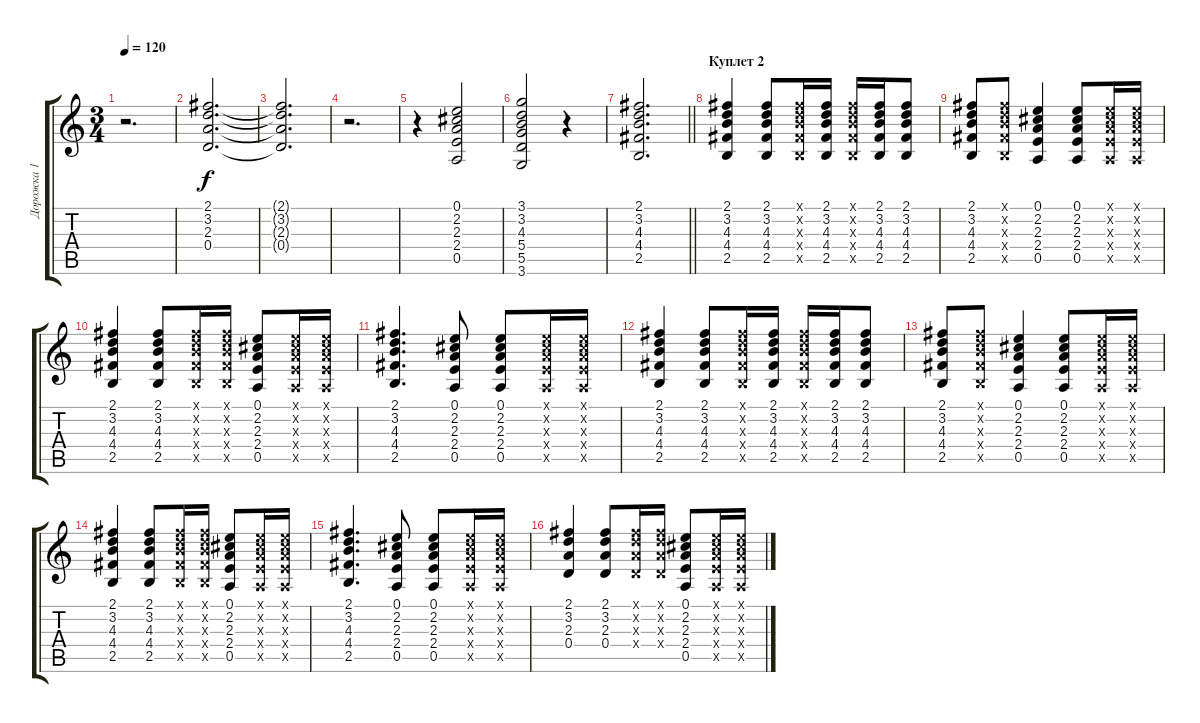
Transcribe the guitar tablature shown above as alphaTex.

\track ("Дорожка 1" "Дорожка 1") {instrument acousticguitarsteel}
\staff {score tabs}
\tuning (E4 B3 G3 D3 A2 E2) {hide}
\ts (3 4)
\tempo 120
\clef g2
\ks c
r.2{d dy f} |
(2.1 3.2 2.3 0.4).2{d} |
(2.1{t} 3.2{t} 2.3{t} 0.4{t}).2{d} |
r.2{d} |
r.4 (0.1 2.2 2.3 2.4 0.5).2 |
(3.1 3.2 4.3 5.4 5.5 3.6).2 r.4 |
\barLineRight lightlight
(2.1 3.2 4.3 4.4 2.5).2{d} |
\section ("" "Куплет 2")
(2.1 3.2 4.3 4.4 2.5).4 (2.1 3.2 4.3 4.4 2.5).8 (2.1{x} 3.2{x} 4.3{x} 4.4{x} 2.5{x}).16 (2.1 3.2 4.3 4.4 2.5).16 (2.1{x} 3.2{x} 4.3{x} 4.4{x} 2.5{x}).16 (2.1 3.2 4.3 4.4 2.5).16 (2.1 3.2 4.3 4.4 2.5).8 |
(2.1 3.2 4.3 4.4 2.5).8 (2.1{x} 3.2{x} 4.3{x} 4.4{x} 2.5{x}).8 (0.1 2.2 2.3 2.4 0.5).4 (0.1 2.2 2.3 2.4 0.5).8 (0.1{x} 2.2{x} 2.3{x} 2.4{x} 0.5{x}).16 (0.1{x} 2.2{x} 2.3{x} 2.4{x} 0.5{x}).16 |
(2.1 3.2 4.3 4.4 2.5).4 (2.1 3.2 4.3 4.4 2.5).8 (2.1{x} 3.2{x} 4.3{x} 4.4{x} 2.5{x}).16 (2.1{x} 3.2{x} 4.3{x} 4.4{x} 2.5{x}).16 (0.1 2.2 2.3 2.4 0.5).8 (0.1{x} 2.2{x} 2.3{x} 2.4{x} 0.5{x}).16 (0.1{x} 2.2{x} 2.3{x} 2.4{x} 0.5{x}).16 |
(2.1 3.2 4.3 4.4 2.5).4{d} (0.1 2.2 2.3 2.4 0.5).8 (0.1 2.2 2.3 2.4 0.5).8 (0.1{x} 2.2{x} 2.3{x} 2.4{x} 0.5{x}).16 (0.1{x} 2.2{x} 2.3{x} 2.4{x} 0.5{x}).16 |
(2.1 3.2 4.3 4.4 2.5).4 (2.1 3.2 4.3 4.4 2.5).8 (2.1{x} 3.2{x} 4.3{x} 4.4{x} 2.5{x}).16 (2.1 3.2 4.3 4.4 2.5).16 (2.1{x} 3.2{x} 4.3{x} 4.4{x} 2.5{x}).16 (2.1 3.2 4.3 4.4 2.5).16 (2.1 3.2 4.3 4.4 2.5).8 |
(2.1 3.2 4.3 4.4 2.5).8 (2.1{x} 3.2{x} 4.3{x} 4.4{x} 2.5{x}).8 (0.1 2.2 2.3 2.4 0.5).4 (0.1 2.2 2.3 2.4 0.5).8 (0.1{x} 2.2{x} 2.3{x} 2.4{x} 0.5{x}).16 (0.1{x} 2.2{x} 2.3{x} 2.4{x} 0.5{x}).16 |
(2.1 3.2 4.3 4.4 2.5).4 (2.1 3.2 4.3 4.4 2.5).8 (2.1{x} 3.2{x} 4.3{x} 4.4{x} 2.5{x}).16 (2.1{x} 3.2{x} 4.3{x} 4.4{x} 2.5{x}).16 (0.1 2.2 2.3 2.4 0.5).8 (0.1{x} 2.2{x} 2.3{x} 2.4{x} 0.5{x}).16 (0.1{x} 2.2{x} 2.3{x} 2.4{x} 0.5{x}).16 |
(2.1 3.2 4.3 4.4 2.5).4{d} (0.1 2.2 2.3 2.4 0.5).8 (0.1 2.2 2.3 2.4 0.5).8 (0.1{x} 2.2{x} 2.3{x} 2.4{x} 0.5{x}).16 (0.1{x} 2.2{x} 2.3{x} 2.4{x} 0.5{x}).16 |
(2.1 3.2 2.3 0.4).4 (2.1 3.2 2.3 0.4).8 (2.1{x} 3.2{x} 2.3{x} 0.4{x}).16 (2.1{x} 3.2{x} 2.3{x} 0.4{x}).16 (0.1 2.2 2.3 2.4 0.5).8 (0.1{x} 2.2{x} 2.3{x} 2.4{x} 0.5{x}).16 (0.1{x} 2.2{x} 2.3{x} 2.4{x} 0.5{x}).16
